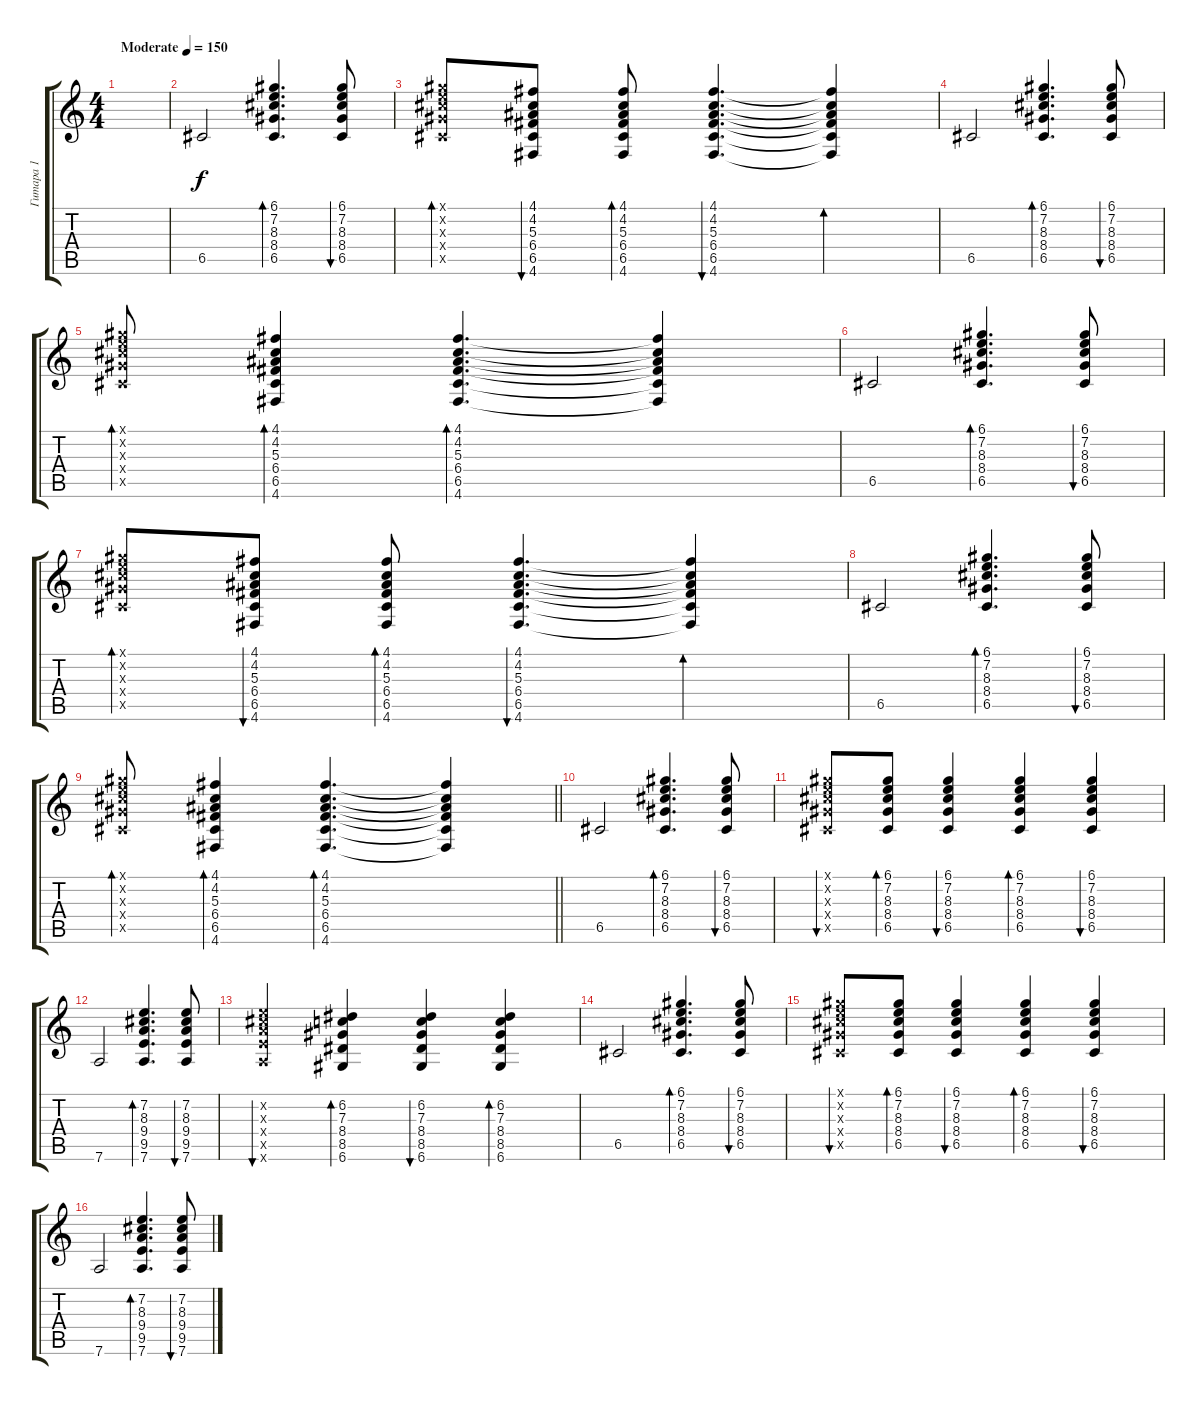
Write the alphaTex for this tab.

\track ("Гитара 1" "Гитара 1") {instrument acousticguitarsteel}
\staff {score tabs}
\tuning (D4 A3 F3 C3 G2 D2) {hide}
\ts (4 4)
\tempo (150 "Moderate")
\clef g2
\ks c
|
6.5.2 (6.1 7.2 8.3 8.4 6.5).4{d bd 60} (6.1 7.2 8.3 8.4 6.5).8{bu 60} |
(6.1{x} 7.2{x} 8.3{x} 8.4{x} 6.5{x}).8{bd 60} (4.1 4.2 5.3 6.4 6.5 4.6).8{bu 60} (4.1 4.2 5.3 6.4 6.5 4.6).8{bd 60} (4.1 4.2 5.3 6.4 6.5 4.6).4{d bu 60} (4.1{t} 4.2{t} 5.3{t} 6.4{t} 6.5{t} 4.6{t}).4{bd 60} |
6.5.2 (6.1 7.2 8.3 8.4 6.5).4{d bd 60} (6.1 7.2 8.3 8.4 6.5).8{bu 60} |
(6.1{x} 7.2{x} 8.3{x} 8.4{x} 6.5{x}).8{bd 60} (4.1 4.2 5.3 6.4 6.5 4.6).4{bd 60} (4.1 4.2 5.3 6.4 6.5 4.6).4{d bd 60} (4.1{t} 4.2{t} 5.3{t} 6.4{t} 6.5{t} 4.6{t}).4 |
6.5.2 (6.1 7.2 8.3 8.4 6.5).4{d bd 60} (6.1 7.2 8.3 8.4 6.5).8{bu 60} |
(6.1{x} 7.2{x} 8.3{x} 8.4{x} 6.5{x}).8{bd 60} (4.1 4.2 5.3 6.4 6.5 4.6).8{bu 60} (4.1 4.2 5.3 6.4 6.5 4.6).8{bd 60} (4.1 4.2 5.3 6.4 6.5 4.6).4{d bu 60} (4.1{t} 4.2{t} 5.3{t} 6.4{t} 6.5{t} 4.6{t}).4{bd 60} |
6.5.2 (6.1 7.2 8.3 8.4 6.5).4{d bd 60} (6.1 7.2 8.3 8.4 6.5).8{bu 60} |
\barLineRight lightlight
(6.1{x} 7.2{x} 8.3{x} 8.4{x} 6.5{x}).8{bd 60} (4.1 4.2 5.3 6.4 6.5 4.6).4{bd 60} (4.1 4.2 5.3 6.4 6.5 4.6).4{d bd 60} (4.1{t} 4.2{t} 5.3{t} 6.4{t} 6.5{t} 4.6{t}).4 |
6.5.2{dy f} (6.1 7.2 8.3 8.4 6.5).4{d bd 60} (6.1 7.2 8.3 8.4 6.5).8{bu 60} |
(6.1{x} 7.2{x} 8.3{x} 8.4{x} 6.5{x}).8{bu 60} (6.1 7.2 8.3 8.4 6.5).8{bd 60} (6.1 7.2 8.3 8.4 6.5).4{bu 60} (6.1 7.2 8.3 8.4 6.5).4{bd 60} (6.1 7.2 8.3 8.4 6.5).4{bu 60} |
7.6.2 (7.2 8.3 9.4 9.5 7.6).4{d bd 60} (7.2 8.3 9.4 9.5 7.6).8{bu 60} |
(7.2{x} 8.3{x} 9.4{x} 9.5{x} 7.6{x}).4{bu 60} (6.2 7.3 8.4 8.5 6.6).4{bd 60} (6.2 7.3 8.4 8.5 6.6).4{bu 60} (6.2 7.3 8.4 8.5 6.6).4{bd 60} |
6.5.2 (6.1 7.2 8.3 8.4 6.5).4{d bd 60} (6.1 7.2 8.3 8.4 6.5).8{bu 60} |
(6.1{x} 7.2{x} 8.3{x} 8.4{x} 6.5{x}).8{bu 60} (6.1 7.2 8.3 8.4 6.5).8{bd 60} (6.1 7.2 8.3 8.4 6.5).4{bu 60} (6.1 7.2 8.3 8.4 6.5).4{bd 60} (6.1 7.2 8.3 8.4 6.5).4{bu 60} |
7.6.2 (7.2 8.3 9.4 9.5 7.6).4{d bd 60} (7.2 8.3 9.4 9.5 7.6).8{bu 60}
